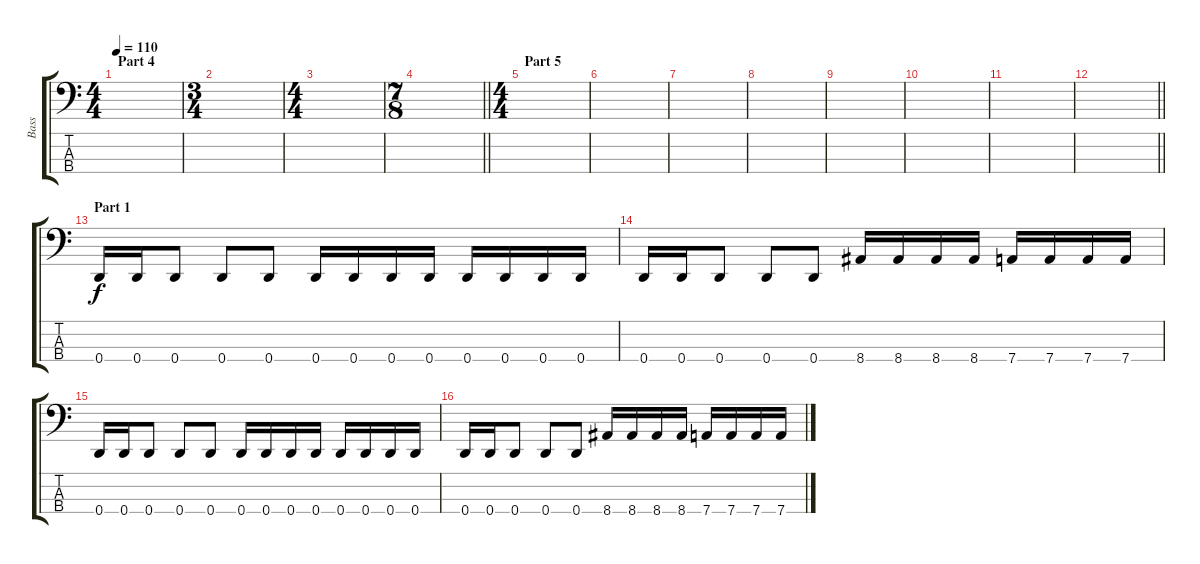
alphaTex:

\track ("Bass" "Bass") {instrument electricbassfinger}
\staff {score tabs}
\tuning (F2 C2 G1 D1) {hide}
\ts (4 4)
\section ("" "Part 4")
\tempo 110
\clef f4
\ks c
|
\ts (3 4)
|
\ts (4 4)
|
\ts (7 8)
\barLineRight lightlight
|
\ts (4 4)
\section ("" "Part 5")
|
|
|
|
|
|
|
\barLineRight lightlight
|
\section ("" "Part 1")
0.4.16 0.4.16 0.4.8 0.4.8 0.4.8 0.4.16 0.4.16 0.4.16 0.4.16 0.4.16 0.4.16 0.4.16 0.4.16 |
0.4.16 0.4.16 0.4.8 0.4.8 0.4.8 8.4.16 8.4.16 8.4.16 8.4.16 7.4.16 7.4.16 7.4.16 7.4.16 |
0.4.16 0.4.16 0.4.8 0.4.8 0.4.8 0.4.16 0.4.16 0.4.16 0.4.16 0.4.16 0.4.16 0.4.16 0.4.16 |
0.4.16 0.4.16 0.4.8 0.4.8 0.4.8 8.4.16 8.4.16 8.4.16 8.4.16 7.4.16 7.4.16 7.4.16 7.4.16
